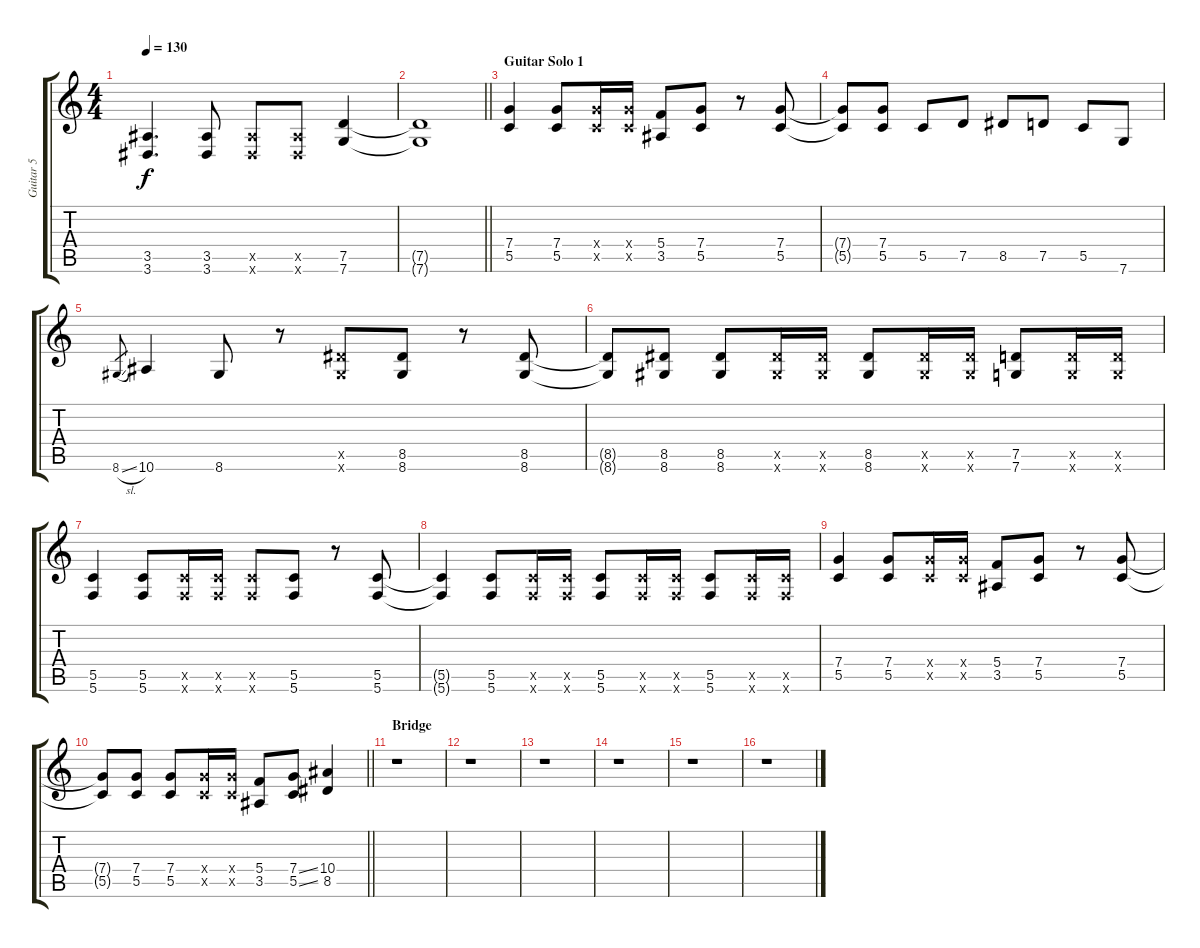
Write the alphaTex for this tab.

\track ("Guitar 5" "Guitar 5") {instrument distortionguitar}
\staff {score tabs}
\tuning (D4 A3 F3 C3 G2 C2) {hide}
\ts (4 4)
\tempo 130
\clef g2
\ks c
(3.5 3.6).4{d dy f} (3.5 3.6).8 (3.5{x} 3.6{x}).8 (3.5{x} 3.6{x}).8 (7.5 7.6).4 |
\barLineRight lightlight
(7.5{t} 7.6{t}).1 |
\section ("" "Guitar Solo 1")
(7.4 5.5).4 (7.4 5.5).8 (7.4{x} 5.5{x}).16 (7.4{x} 5.5{x}).16 (5.4 3.5).8 (7.4 5.5).8 r.8 (7.4 5.5).8 |
(7.4{t} 5.5{t}).8 (7.4 5.5).8 5.5.8 7.5.8 8.5.8 7.5.8 5.5.8 7.6.8 |
8.6{sl}.8{gr} 10.6.4 8.6.8 r.8 (8.5{x} 8.6{x}).8 (8.5 8.6).8 r.8 (8.5 8.6).8 |
(8.5{t} 8.6{t}).8 (8.5 8.6).8 (8.5 8.6).8 (8.5{x} 8.6{x}).16 (8.5{x} 8.6{x}).16 (8.5 8.6).8 (8.5{x} 8.6{x}).16 (8.5{x} 8.6{x}).16 (7.5 7.6).8 (7.5{x} 7.6{x}).16 (7.5{x} 7.6{x}).16 |
(5.5 5.6).4 (5.5 5.6).8 (5.5{x} 5.6{x}).16 (5.5{x} 5.6{x}).16 (5.5{x} 5.6{x}).8 (5.5 5.6).8 r.8 (5.5 5.6).8 |
(5.5{t} 5.6{t}).4 (5.5 5.6).8 (5.5{x} 5.6{x}).16 (5.5{x} 5.6{x}).16 (5.5 5.6).8 (5.5{x} 5.6{x}).16 (5.5{x} 5.6{x}).16 (5.5 5.6).8 (5.5{x} 5.6{x}).16 (5.5{x} 5.6{x}).16 |
(7.4 5.5).4 (7.4 5.5).8 (7.4{x} 5.5{x}).16 (7.4{x} 5.5{x}).16 (5.4 3.5).8 (7.4 5.5).8 r.8 (7.4 5.5).8 |
\barLineRight lightlight
(7.4{t} 5.5{t}).8 (7.4 5.5).8 (7.4 5.5).8 (7.4{x} 5.5{x}).16 (7.4{x} 5.5{x}).16 (5.4 3.5).8 (7.4{ss} 5.5{ss}).8 (10.4 8.5).4 |
\section ("" "Bridge")
r.1 |
r.1 |
r.1 |
r.1 |
r.1 |
r.1
